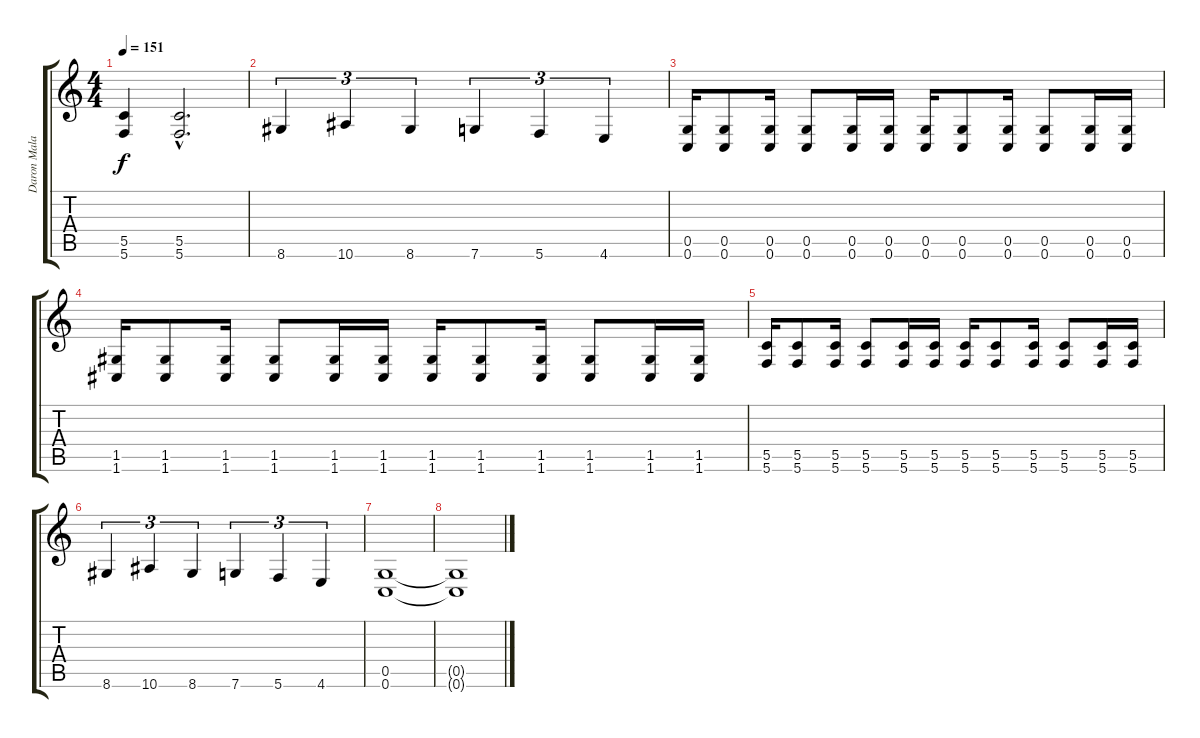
\track ("Daron Malakian" "Daron Mala") {instrument distortionguitar}
\staff {score tabs}
\tuning (D4 A3 F3 C3 G2 C2) {hide}
\ts (4 4)
\tempo 151
\clef g2
\ks c
(5.5 5.6).4{dy f} (5.5{hac} 5.6{hac}).2{d} |
8.6.4{tu (3 2)} 10.6.4{tu (3 2)} 8.6.4{tu (3 2)} 7.6.4{tu (3 2)} 5.6.4{tu (3 2)} 4.6.4{tu (3 2)} |
(0.5 0.6).16 (0.5 0.6).8 (0.5 0.6).16 (0.5 0.6).8 (0.5 0.6).16 (0.5 0.6).16 (0.5 0.6).16 (0.5 0.6).8 (0.5 0.6).16 (0.5 0.6).8 (0.5 0.6).16 (0.5 0.6).16 |
(1.5 1.6).16 (1.5 1.6).8 (1.5 1.6).16 (1.5 1.6).8 (1.5 1.6).16 (1.5 1.6).16 (1.5 1.6).16 (1.5 1.6).8 (1.5 1.6).16 (1.5 1.6).8 (1.5 1.6).16 (1.5 1.6).16 |
(5.5 5.6).16 (5.5 5.6).8 (5.5 5.6).16 (5.5 5.6).8 (5.5 5.6).16 (5.5 5.6).16 (5.5 5.6).16 (5.5 5.6).8 (5.5 5.6).16 (5.5 5.6).8 (5.5 5.6).16 (5.5 5.6).16 |
8.6.4{tu (3 2)} 10.6.4{tu (3 2)} 8.6.4{tu (3 2)} 7.6.4{tu (3 2)} 5.6.4{tu (3 2)} 4.6.4{tu (3 2)} |
(0.5 0.6).1 |
(0.5{t} 0.6{t}).1
